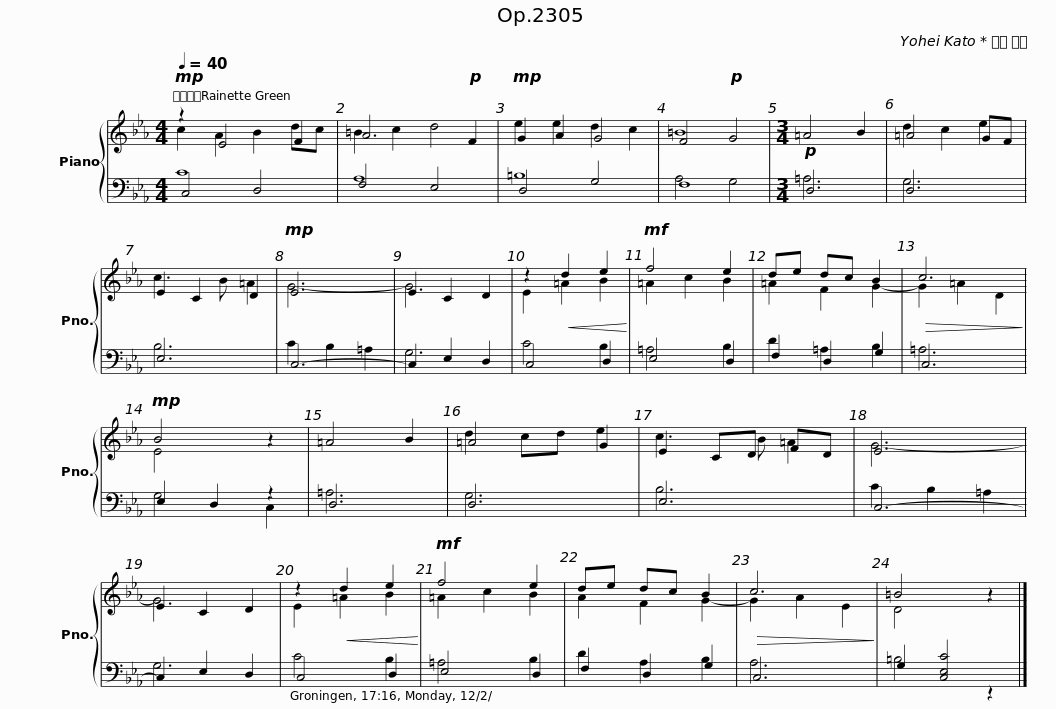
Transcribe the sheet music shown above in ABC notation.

X:1
%%score { ( 1 2 ) | ( 3 4 ) }
L:1/8
Q:1/4=40
M:4/4
I:linebreak $
K:Eb
V:1 treble
V:2 treble
V:3 bass
V:4 bass
V:1
!mp! z2 E4 F2 | A6!p! F2 |!mp! G2 A2 G4 | F4!p! G4 |[M:3/4]!p! =A4 B2 | %5
 =A4 GF |$ E2 C2 D2 |!mp! E6 | E2 C2 D2 | z2!<(! d2 e2!<)! | %10
!mf! f4 e2 | de dc B2 |$!>(! c6!>)! |!mp! B4 z2 | =A4 B2 | %15
 =A4 G2 | E2 CD FD | E6 | E2 C2 D2 |$ z2!<(! d2 e2!<)! | %20
!mf! f4 e2 | de dc B2 |!>(! c6!>)! | =B4 z2 |] %24
V:2
 c2 A2 B2 dc | =B2 c2 d4 | e2 e2 d2 c2 | =B8 |[M:3/4] x6 | %5
 d2 c2 e2 |$ c3 B =A2 | G6- | G6 | E2 =A2 B2 | %10
 =A2 c2 B2 | =A2 F2 G2- |$ G2 =A2 D2 | E4 z2 | x6 | %15
 d2 cd e2 | c3 B =A2 | G6- | G6 |$ E2 =A2 B2 | %20
 =A2 c2 B2 | A2 F2 G2- | G2 A2 E2 | D4 z2 |] %24
V:3
 C,4 D,4 | F,4 E,4 | D,4 G,4 | F,8 |[M:3/4] D,6 | %5
 D,6 |$ E,6 | C,6- | C,2 E,2 D,2 | C,4 D,2 | %10
 E,4 D,2 | F,2 D,2 G,2 |$ C,6 | E,2 D,2 z2 | D,6 | %15
 D,6 | E,6 | C,6- | C,2 E,2 D,2 |$ C,4 D,2 | %20
 E,4 D,2 | F,2 D,2 G,2 | C,6 | G,2 [C,E,C]4 |] %24
V:4
 C8 | A,8 | =B,8 | A,4 G,4 |[M:3/4] =A,6 | %5
 G,6 |$ B,6 | C2 B,2 =A,2 | G,6 | C4 B,2 | %10
 =A,4 B,2 | D2 =A,2 B,2 |$ =A,6 | G,4 C,2 | =A,6 | %15
 G,6 | B,6 | C2 B,2 =A,2 | G,6 |$ C4 B,2 | %20
 =A,4 B,2 | D2 A,2 B,2 | A,6 | =B,4 z2 |] %24
